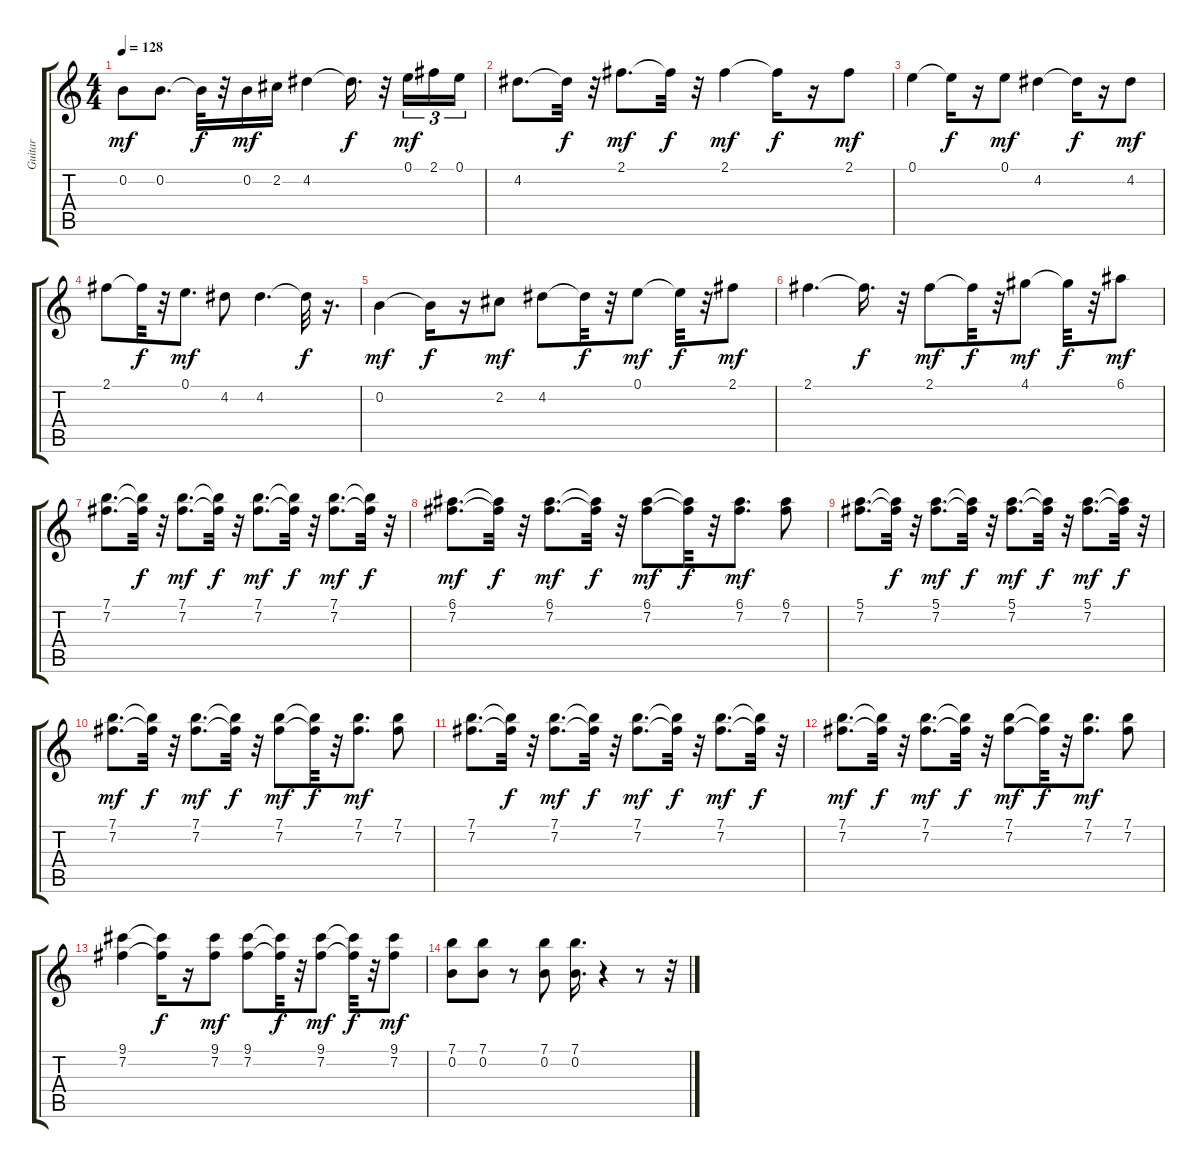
\track ("Guitar" "Guitar") {instrument acousticguitarsteel}
\staff {score tabs}
\tuning (E4 B3 G3 D3 A2 E2) {hide}
\ts (4 4)
\tempo 128
\clef g2
\ks c
0.2.8{dy mf} 0.2.8{d} 0.2{t}.32{dy f} r.32 0.2.16{dy mf} 2.2.16 4.2.4 4.2{t}.16{d dy f} r.32 0.1.16{tu (3 2) dy mf} 2.1.16{tu (3 2)} 0.1.16{tu (3 2)} |
4.2.8{d} 4.2{t}.32{dy f} r.32 2.1.8{d dy mf} 2.1{t}.32{dy f} r.32 2.1.4{dy mf} 2.1{t}.16{dy f} r.16 2.1.8{dy mf} |
0.1.4 0.1{t}.16{dy f} r.16 0.1.8{dy mf} 4.2.4 4.2{t}.16{dy f} r.16 4.2.8{dy mf} |
2.1.8 2.1{t}.32{dy f} r.32 0.1.8{d dy mf} 4.2.8 4.2.4{d} 4.2{t}.32{dy f} r.16{d} |
0.2.4{dy mf} 0.2{t}.16{dy f} r.16 2.2.8{dy mf} 4.2.8 4.2{t}.32{dy f} r.32 0.1.8{dy mf} 0.1{t}.32{dy f} r.32 2.1.8{dy mf} |
2.1.4{d} 2.1{t}.16{d dy f} r.32 2.1.8{dy mf} 2.1{t}.32{dy f} r.32 4.1.8{dy mf} 4.1{t}.32{dy f} r.32 6.1.8{dy mf} |
(7.1 7.2).8{d} (7.1{t} 7.2{t}).32{dy f} r.32 (7.1 7.2).8{d dy mf} (7.1{t} 7.2{t}).32{dy f} r.32 (7.1 7.2).8{d dy mf} (7.1{t} 7.2{t}).32{dy f} r.32 (7.1 7.2).8{d dy mf} (7.1{t} 7.2{t}).32{dy f} r.32 |
(6.1 7.2).8{d dy mf} (6.1{t} 7.2{t}).32{dy f} r.32 (6.1 7.2).8{d dy mf} (6.1{t} 7.2{t}).32{dy f} r.32 (6.1 7.2).8{dy mf} (6.1{t} 7.2{t}).32{dy f} r.32 (6.1 7.2).8{d dy mf} (6.1 7.2).8 |
(5.1 7.2).8{d} (5.1{t} 7.2{t}).32{dy f} r.32 (5.1 7.2).8{d dy mf} (5.1{t} 7.2{t}).32{dy f} r.32 (5.1 7.2).8{d dy mf} (5.1{t} 7.2{t}).32{dy f} r.32 (5.1 7.2).8{d dy mf} (5.1{t} 7.2{t}).32{dy f} r.32 |
(7.1 7.2).8{d dy mf} (7.1{t} 7.2{t}).32{dy f} r.32 (7.1 7.2).8{d dy mf} (7.1{t} 7.2{t}).32{dy f} r.32 (7.1 7.2).8{dy mf} (7.1{t} 7.2{t}).32{dy f} r.32 (7.1 7.2).8{d dy mf} (7.1 7.2).8 |
(7.1 7.2).8{d} (7.1{t} 7.2{t}).32{dy f} r.32 (7.1 7.2).8{d dy mf} (7.1{t} 7.2{t}).32{dy f} r.32 (7.1 7.2).8{d dy mf} (7.1{t} 7.2{t}).32{dy f} r.32 (7.1 7.2).8{d dy mf} (7.1{t} 7.2{t}).32{dy f} r.32 |
(7.1 7.2).8{d dy mf} (7.1{t} 7.2{t}).32{dy f} r.32 (7.1 7.2).8{d dy mf} (7.1{t} 7.2{t}).32{dy f} r.32 (7.1 7.2).8{dy mf} (7.1{t} 7.2{t}).32{dy f} r.32 (7.1 7.2).8{d dy mf} (7.1 7.2).8 |
(9.1 7.2).4 (9.1{t} 7.2{t}).16{dy f} r.16 (9.1 7.2).8{dy mf} (9.1 7.2).8 (9.1{t} 7.2{t}).32{dy f} r.32 (9.1 7.2).8{dy mf} (9.1{t} 7.2{t}).32{dy f} r.32 (9.1 7.2).8{dy mf} |
(7.1 0.2).8 (7.1 0.2).8 r.8 (7.1 0.2).8 (7.1 0.2).16{d} r.4 r.8 r.32
